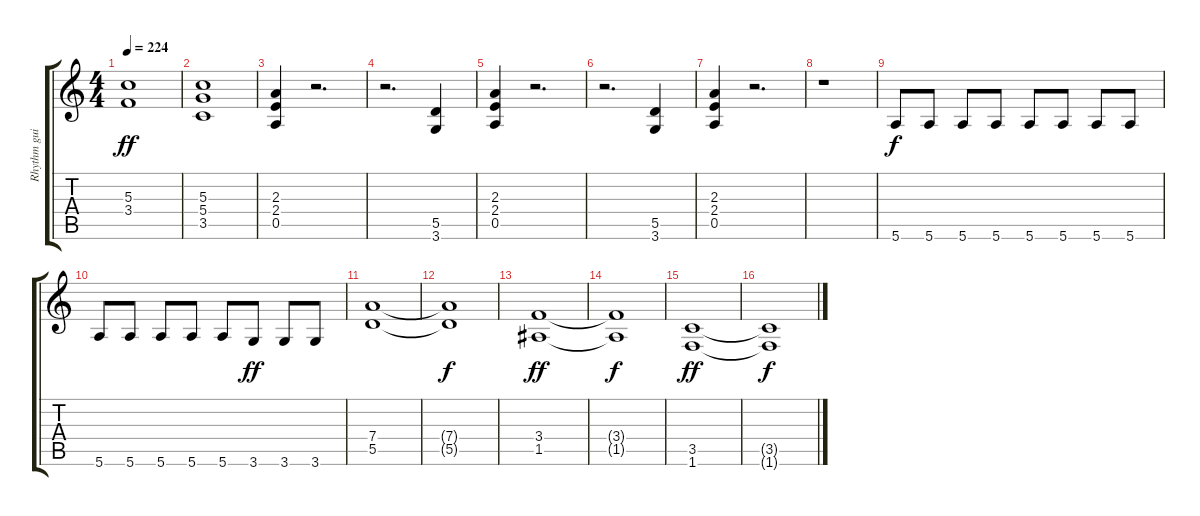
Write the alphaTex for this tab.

\track ("Rhythm guitar" "Rhythm gui") {instrument overdrivenguitar}
\staff {score tabs}
\tuning (E4 B3 G3 D3 A2 E2) {hide}
\ts (4 4)
\tempo 224
\clef g2
\ks c
(5.3 3.4).1{dy ff} |
(5.3 5.4 3.5).1 |
(2.3 2.4 0.5).4 r.2{d} |
r.2{d} (5.5 3.6).4 |
(2.3 2.4 0.5).4 r.2{d} |
r.2{d} (5.5 3.6).4 |
(2.3 2.4 0.5).4 r.2{d} |
r.1 |
5.6.8{dy f} 5.6.8 5.6.8 5.6.8 5.6.8 5.6.8 5.6.8 5.6.8 |
5.6.8 5.6.8 5.6.8 5.6.8 5.6.8 3.6.8{dy ff} 3.6.8 3.6.8 |
(7.4 5.5).1 |
(7.4{t} 5.5{t}).1{dy f} |
(3.4 1.5).1{dy ff} |
(3.4{t} 1.5{t}).1{dy f} |
(3.5 1.6).1{dy ff} |
(3.5{t} 1.6{t}).1{dy f}
